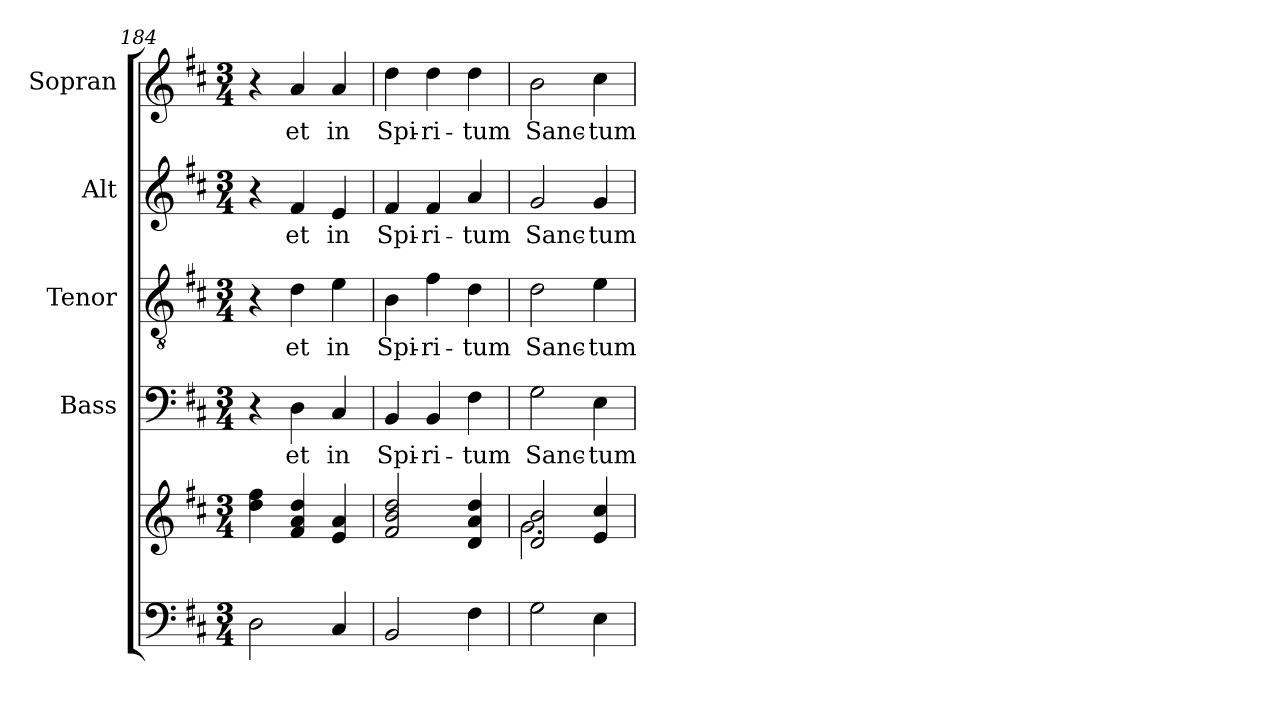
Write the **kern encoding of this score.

**kern	**kern	**kern	**text	**kern	**text	**kern	**text	**kern	**text
*part5	*part5	*part4	*part4	*part3	*part3	*part2	*part2	*part1	*part1
*staff6	*staff5	*staff4	*staff4	*staff3	*staff3	*staff2	*staff2	*staff1	*staff1
*	*	*I"Bass	*	*I"Tenor	*	*I"Alt	*	*I"Sopran	*
*	*	*I'B.	*	*I'T.	*	*I'A.	*	*I'S.	*
*clefF4	*clefG2	*clefF4	*	*clefGv2	*	*clefG2	*	*clefG2	*
*k[f#c#]	*k[f#c#]	*k[f#c#]	*	*k[f#c#]	*	*k[f#c#]	*	*k[f#c#]	*
*D:	*D:	*D:	*	*D:	*	*D:	*	*D:	*
*M3/4	*M3/4	*M3/4	*	*M3/4	*	*M3/4	*	*M3/4	*
=184	=184	=184	=184	=184	=184	=184	=184	=184	=184
2D\	4dd\ 4ff#\	4r	.	4r	.	4r	.	4r	.
!	!	!	!LO:LY:b	!	!LO:LY:b	!	!LO:LY:b	!	!LO:LY:b
.	4f#/ 4a/ 4dd/	4D\	et	4d\	et	4f#/	et	4a/	et
!	!	!	!LO:LY:b	!	!LO:LY:b	!	!LO:LY:b	!	!LO:LY:b
4C#/	4e/ 4a/	4C#/	in	4e\	in	4e/	in	4a/	in
=185	=185	=185	=185	=185	=185	=185	=185	=185	=185
!	!	!	!LO:LY:b	!	!LO:LY:b	!	!LO:LY:b	!	!LO:LY:b
2BB/	2f#/ 2b/ 2dd/	4BB/	Spi-	4B\	Spi-	4f#/	Spi-	4dd\	Spi-
!	!	!	!LO:LY:b	!	!LO:LY:b	!	!LO:LY:b	!	!LO:LY:b
.	.	4BB/	-ri-	4f#\	-ri-	4f#/	-ri-	4dd\	-ri-
!	!	!	!LO:LY:b	!	!LO:LY:b	!	!LO:LY:b	!	!LO:LY:b
4F#\	4d/ 4a/ 4dd/	4F#\	-tum	4d\	-tum	4a/	-tum	4dd\	-tum
=186	=186	=186	=186	=186	=186	=186	=186	=186	=186
*	*^	*	*	*	*	*	*	*	*
!	!	!	!	!LO:LY:b	!	!LO:LY:b	!	!LO:LY:b	!	!LO:LY:b
2G\	2d/ 2b/	2.g\	2G\	Sanc-	2d\	Sanc-	2g/	Sanc-	2b\	Sanc-
!	!	!	!	!LO:LY:b	!	!LO:LY:b	!	!LO:LY:b	!	!LO:LY:b
4E\	4e/ 4cc#/	.	4E\	-tum	4e\	-tum	4g/	-tum	4cc#\	-tum
*	*v	*v	*	*	*	*	*	*	*	*
=	=	=	=	=	=	=	=	=	=
*-	*-	*-	*-	*-	*-	*-	*-	*-	*-
